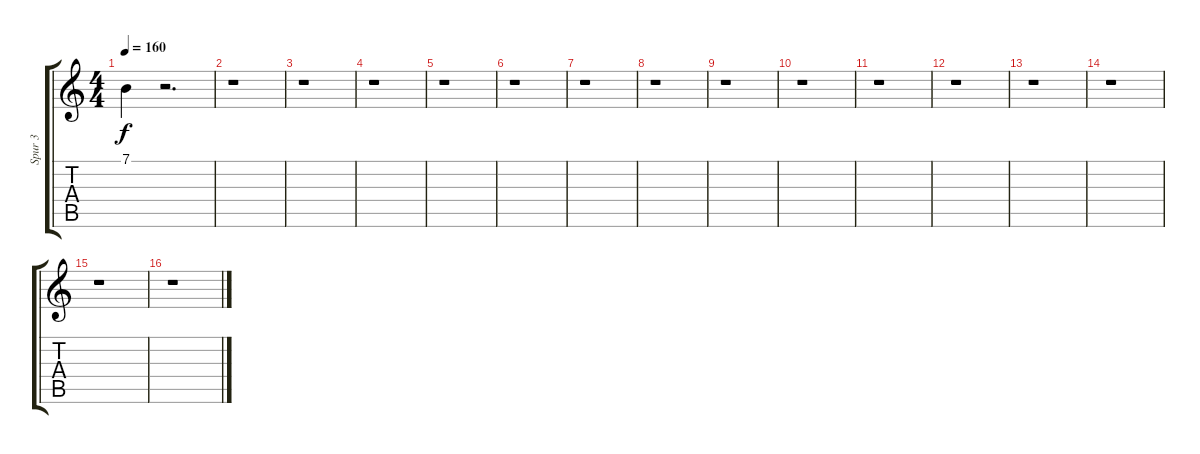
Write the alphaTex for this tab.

\track ("Spur 3" "Spur 3") {instrument synthstrings1}
\staff {score tabs}
\tuning (E4 B3 G3 D3 A2 E2) {hide}
\ts (4 4)
\tempo 160
\clef g2
\ks c
7.1{t}.4{dy f} r.2{d} |
r.1 |
r.1 |
r.1 |
r.1 |
r.1 |
r.1 |
r.1 |
r.1 |
r.1 |
r.1 |
r.1 |
r.1 |
r.1 |
r.1 |
r.1
